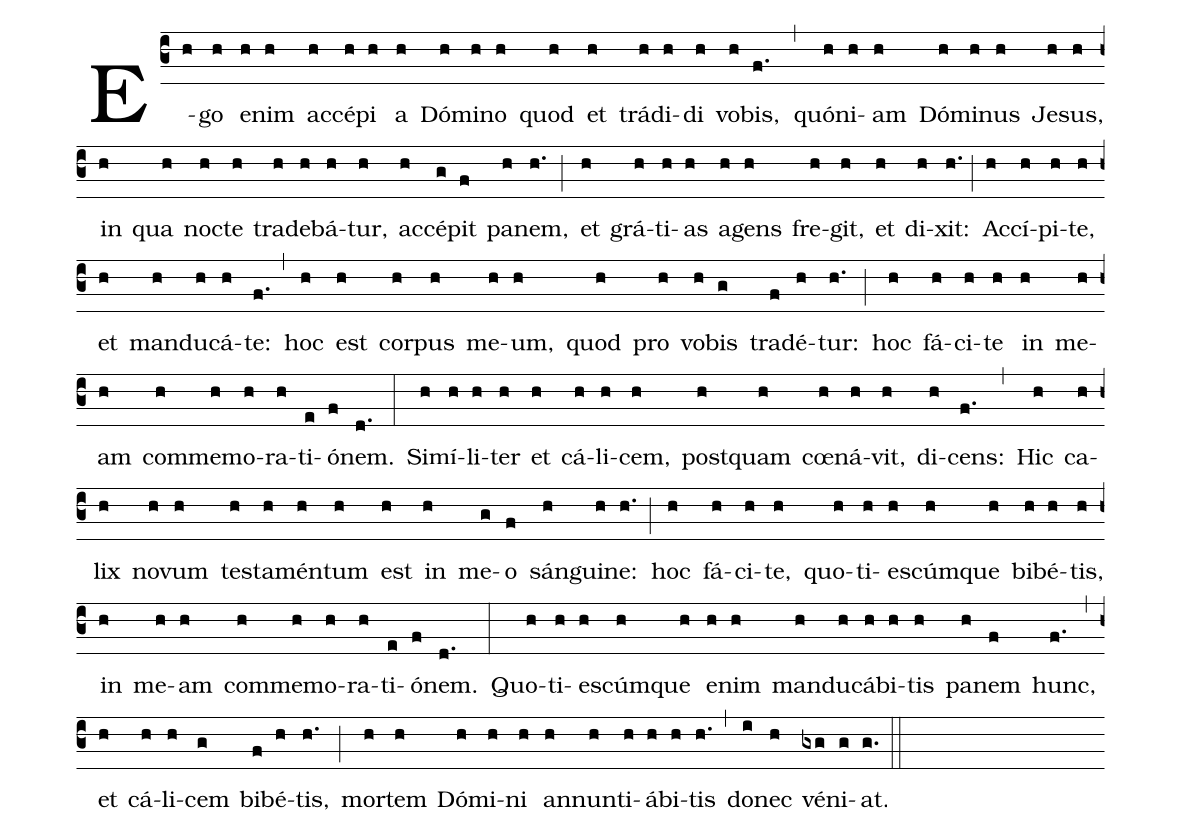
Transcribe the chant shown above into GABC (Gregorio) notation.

%%
(c3) E(h)go(h) e(h)nim(h) ac(h)cé(h)pi(h) a(h) Dó(h)mi(h)no(h) quod(h) et(h) trá(h)di(h)di(h) vo(h)bis,(f.) (,)
quón(h)i(h)am(h) Dó(h)mi(h)nus(h) Je(h)sus,(h) in(h) qua(h) noc(h)te(h) tra(h)de(h)bá(h)tur,(h) ac(h)cé(g)pit(f) pa(h)nem,(h.) (;)
et(h) grá(h)ti(h)as(h) a(h)gens(h) fre(h)git,(h) et(h) di(h)xit:(h.) (;)
Ac(h)cí(h)pi(h)te,(h) et(h) man(h)du(h)cá(h)te:(f.) (,)
hoc(h) est(h) cor(h)pus(h) me(h)um,(h) quod(h) pro(h) vo(h)bis(g) tra(f)dé(h)tur:(h.) (;)
hoc(h) fá(h)ci(h)te(h) in(h) me(h)am(h) com(h)me(h)mo(h)ra(h)ti(e)ó(f)nem.(d.) (:)
Si(h)mí(h)li(h)ter(h) et(h) cá(h)li(h)cem,(h) post(h)quam(h) cœ(h)ná(h)vit,(h) di(h)cens:(f.) (,)
Hic(h) ca(h)lix(h) no(h)vum(h) tes(h)ta(h)mén(h)tum(h) est(h) in(h) me(g)o(f) sán(h)gui(h)ne:(h.) (;)
hoc(h) fá(h)ci(h)te,(h) quo(h)ti(h)es(h)cúm(h)que(h) bi(h)bé(h)tis,(h) in(h) me(h)am(h) com(h)me(h)mo(h)ra(h)ti(e)ó(f)nem.(d.) (:)
Quo(h)ti(h)es(h)cúm(h)que(h) e(h)nim(h) man(h)du(h)cá(h)bi(h)tis(h) pa(h)nem(f) hunc,(f.) (,)
et(h) cá(h)li(h)cem(g) bi(f)bé(h)tis,(h.) (;)
mor(h)tem(h) Dó(h)mi(h)ni(h) an(h)nun(h)ti(h)á(h)bi(h)tis(h.) (,)
do(i)nec(h) vé(gxg)ni(g)at.(g.) (::)
